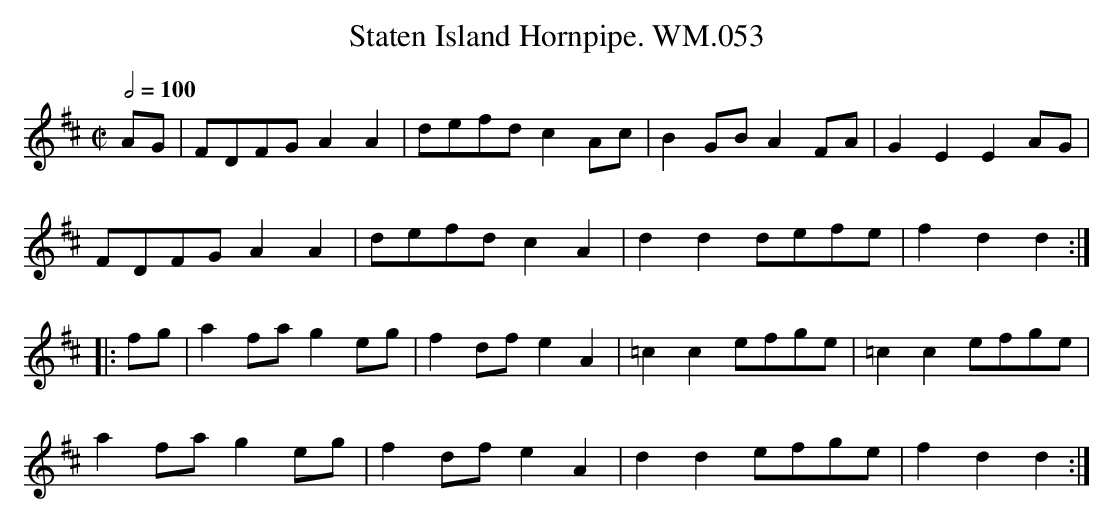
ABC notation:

X:1
T:Staten Island Hornpipe. WM.053
M:C|
L:1/8
Q:1/2=100
K:D
AG |FDFG A2A2|defdc2Ac|B2GBA2FA|G2E2E2AG|
FDFGA2A2|defdc2A2|d2d2defe|f2d2d2:|
|:fg|a2fag2eg|f2dfe2A2|=c2c2efge|=c2c2efge|
a2fag2eg|f2dfe2A2|d2d2efge|f2d2d2:|
